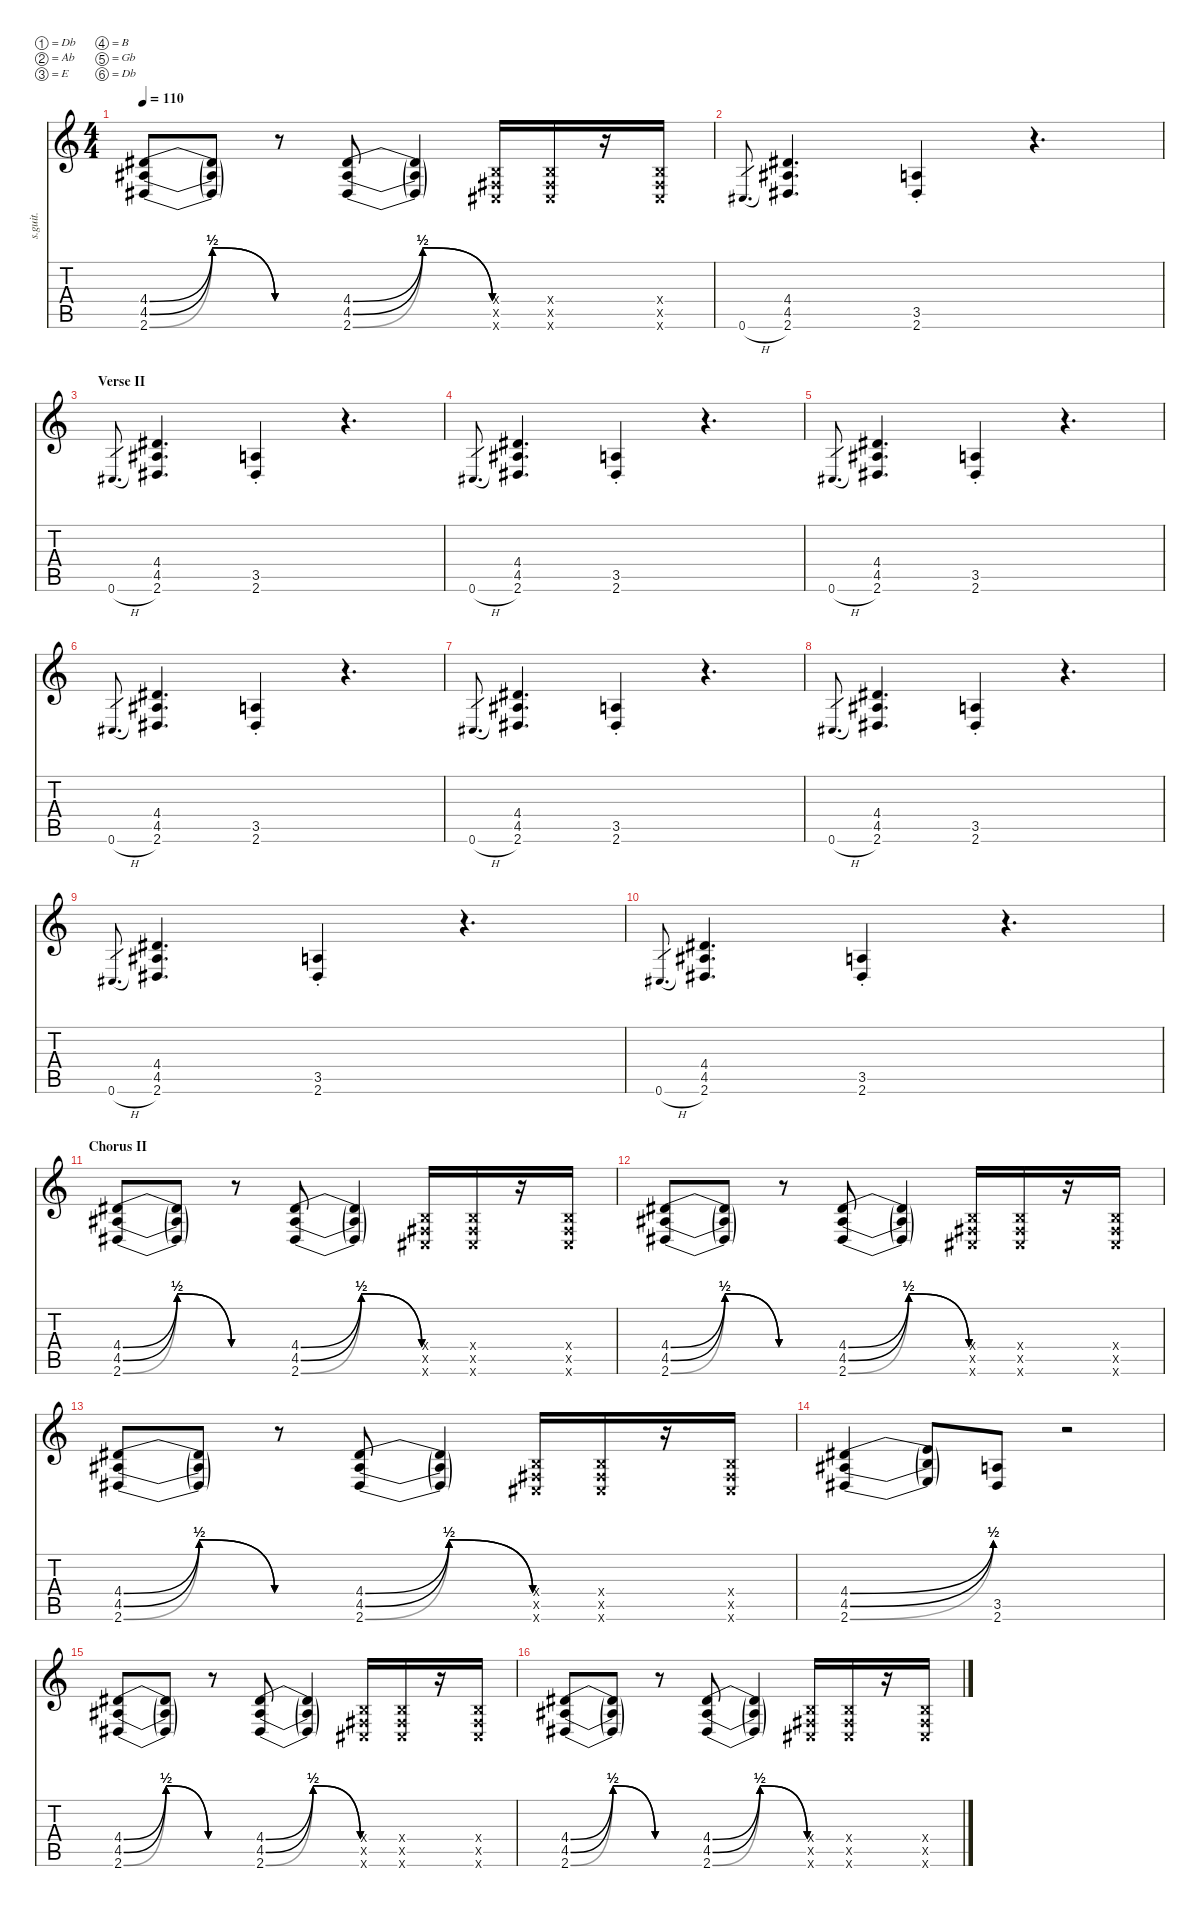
\defaultSystemsLayout 4
\hideDynamics
\bracketExtendMode nobrackets
\track ("Wes" "s.guit.") {instrument distortionguitar}
\staff {score tabs}
\tuning (Db4 Ab3 E3 B2 Gb2 Db2)
\ts (4 4)
\tempo 110
\clef g2
\ks c
(2.6{be (bendrelease 0 0 31.2 2 31.799999999999997 2 58.8 0) acc #} 4.5{be (bendrelease 0 0 31.799999999999997 2 34.199999999999996 2 58.8 0) acc #} 4.4{be (bendrelease 0 0 25.8 2 43.199999999999996 2 43.199999999999996 0) acc #}).8{lyrics (0 "") lyrics (1 "") lyrics (2 "") lyrics (3 "") lyrics (4 "") dy ff} (4.5{t acc #} 2.6{t acc #} 4.4{t acc #}).8{lyrics (0 "") lyrics (1 "") lyrics (2 "") lyrics (3 "") lyrics (4 "")} r.8 (2.6{be (bendrelease 0 0 31.2 2 31.799999999999997 2 58.8 0) acc #} 4.5{be (bendrelease 0 0 31.799999999999997 2 34.199999999999996 2 58.8 0) acc #} 4.4{be (bendrelease 0 0 25.8 2 43.199999999999996 2 43.199999999999996 0) acc #}).8{lyrics (0 "") lyrics (1 "") lyrics (2 "") lyrics (3 "") lyrics (4 "")} (4.5{t acc #} 2.6{t acc #} 4.4{t acc #}).4{lyrics (0 "") lyrics (1 "") lyrics (2 "") lyrics (3 "") lyrics (4 "")} (0.6{x acc #} 0.5{x acc #} 0.4{x}).16{lyrics (0 "") lyrics (1 "") lyrics (2 "") lyrics (3 "") lyrics (4 "")} (0.4{x} 0.5{x acc #} 0.6{x acc #}).16{lyrics (0 "") lyrics (1 "") lyrics (2 "") lyrics (3 "") lyrics (4 "")} r.16 (0.5{x acc #} 0.4{x} 0.6{x acc #}).16{lyrics (0 "") lyrics (1 "") lyrics (2 "") lyrics (3 "") lyrics (4 "")} |
0.6{h acc #}.8{d lyrics (0 "") lyrics (1 "") lyrics (2 "") lyrics (3 "") lyrics (4 "") gr dy mf} (2.6{acc #} 4.5{acc #} 4.4{acc #}).4{d lyrics (0 "") lyrics (1 "") lyrics (2 "") lyrics (3 "") lyrics (4 "") dy ff} (3.5{st} 2.6{st acc #}).4{lyrics (0 "") lyrics (1 "") lyrics (2 "") lyrics (3 "") lyrics (4 "")} r.4{d} |
\section ("" "Verse II")
0.6{h acc #}.8{d lyrics (0 "") lyrics (1 "") lyrics (2 "") lyrics (3 "") lyrics (4 "") gr dy mf} (2.6{acc #} 4.5{acc #} 4.4{acc #}).4{d lyrics (0 "") lyrics (1 "") lyrics (2 "") lyrics (3 "") lyrics (4 "") dy ff} (3.5{st} 2.6{st acc #}).4{lyrics (0 "") lyrics (1 "") lyrics (2 "") lyrics (3 "") lyrics (4 "")} r.4{d} |
0.6{h acc #}.8{d lyrics (0 "") lyrics (1 "") lyrics (2 "") lyrics (3 "") lyrics (4 "") gr dy mf} (2.6{acc #} 4.5{acc #} 4.4{acc #}).4{d lyrics (0 "") lyrics (1 "") lyrics (2 "") lyrics (3 "") lyrics (4 "") dy ff} (3.5{st} 2.6{st acc #}).4{lyrics (0 "") lyrics (1 "") lyrics (2 "") lyrics (3 "") lyrics (4 "")} r.4{d} |
0.6{h acc #}.8{d lyrics (0 "") lyrics (1 "") lyrics (2 "") lyrics (3 "") lyrics (4 "") gr dy mf} (2.6{acc #} 4.5{acc #} 4.4{acc #}).4{d lyrics (0 "") lyrics (1 "") lyrics (2 "") lyrics (3 "") lyrics (4 "") dy ff} (3.5{st} 2.6{st acc #}).4{lyrics (0 "") lyrics (1 "") lyrics (2 "") lyrics (3 "") lyrics (4 "")} r.4{d} |
0.6{h acc #}.8{d lyrics (0 "") lyrics (1 "") lyrics (2 "") lyrics (3 "") lyrics (4 "") gr dy mf} (2.6{acc #} 4.5{acc #} 4.4{acc #}).4{d lyrics (0 "") lyrics (1 "") lyrics (2 "") lyrics (3 "") lyrics (4 "") dy ff} (3.5{st} 2.6{st acc #}).4{lyrics (0 "") lyrics (1 "") lyrics (2 "") lyrics (3 "") lyrics (4 "")} r.4{d} |
0.6{h acc #}.8{d lyrics (0 "") lyrics (1 "") lyrics (2 "") lyrics (3 "") lyrics (4 "") gr dy mf} (2.6{acc #} 4.5{acc #} 4.4{acc #}).4{d lyrics (0 "") lyrics (1 "") lyrics (2 "") lyrics (3 "") lyrics (4 "") dy ff} (3.5{st} 2.6{st acc #}).4{lyrics (0 "") lyrics (1 "") lyrics (2 "") lyrics (3 "") lyrics (4 "")} r.4{d} |
0.6{h acc #}.8{d lyrics (0 "") lyrics (1 "") lyrics (2 "") lyrics (3 "") lyrics (4 "") gr dy mf} (2.6{acc #} 4.5{acc #} 4.4{acc #}).4{d lyrics (0 "") lyrics (1 "") lyrics (2 "") lyrics (3 "") lyrics (4 "") dy ff} (3.5{st} 2.6{st acc #}).4{lyrics (0 "") lyrics (1 "") lyrics (2 "") lyrics (3 "") lyrics (4 "")} r.4{d} |
0.6{h acc #}.8{d lyrics (0 "") lyrics (1 "") lyrics (2 "") lyrics (3 "") lyrics (4 "") gr dy mf} (2.6{acc #} 4.5{acc #} 4.4{acc #}).4{d lyrics (0 "") lyrics (1 "") lyrics (2 "") lyrics (3 "") lyrics (4 "") dy ff} (3.5{st} 2.6{st acc #}).4{lyrics (0 "") lyrics (1 "") lyrics (2 "") lyrics (3 "") lyrics (4 "")} r.4{d} |
0.6{h acc #}.8{d lyrics (0 "") lyrics (1 "") lyrics (2 "") lyrics (3 "") lyrics (4 "") gr dy mf} (2.6{acc #} 4.5{acc #} 4.4{acc #}).4{d lyrics (0 "") lyrics (1 "") lyrics (2 "") lyrics (3 "") lyrics (4 "") dy ff} (3.5{st} 2.6{st acc #}).4{lyrics (0 "") lyrics (1 "") lyrics (2 "") lyrics (3 "") lyrics (4 "")} r.4{d} |
\section ("" "Chorus II")
(2.6{be (bendrelease 0 0 31.2 2 31.799999999999997 2 58.8 0) acc #} 4.5{be (bendrelease 0 0 31.799999999999997 2 34.199999999999996 2 58.8 0) acc #} 4.4{be (bendrelease 0 0 25.8 2 43.199999999999996 2 43.199999999999996 0) acc #}).8{lyrics (0 "") lyrics (1 "") lyrics (2 "") lyrics (3 "") lyrics (4 "")} (4.5{t acc #} 2.6{t acc #} 4.4{t acc #}).8{lyrics (0 "") lyrics (1 "") lyrics (2 "") lyrics (3 "") lyrics (4 "")} r.8 (2.6{be (bendrelease 0 0 31.2 2 31.799999999999997 2 58.8 0) acc #} 4.5{be (bendrelease 0 0 31.799999999999997 2 34.199999999999996 2 58.8 0) acc #} 4.4{be (bendrelease 0 0 25.8 2 43.199999999999996 2 43.199999999999996 0) acc #}).8{lyrics (0 "") lyrics (1 "") lyrics (2 "") lyrics (3 "") lyrics (4 "")} (4.5{t acc #} 2.6{t acc #} 4.4{t acc #}).4{lyrics (0 "") lyrics (1 "") lyrics (2 "") lyrics (3 "") lyrics (4 "")} (0.6{x acc #} 0.5{x acc #} 0.4{x}).16{lyrics (0 "") lyrics (1 "") lyrics (2 "") lyrics (3 "") lyrics (4 "")} (0.4{x} 0.5{x acc #} 0.6{x acc #}).16{lyrics (0 "") lyrics (1 "") lyrics (2 "") lyrics (3 "") lyrics (4 "")} r.16 (0.5{x acc #} 0.4{x} 0.6{x acc #}).16{lyrics (0 "") lyrics (1 "") lyrics (2 "") lyrics (3 "") lyrics (4 "")} |
(2.6{be (bendrelease 0 0 31.2 2 31.799999999999997 2 58.8 0) acc #} 4.5{be (bendrelease 0 0 31.799999999999997 2 34.199999999999996 2 58.8 0) acc #} 4.4{be (bendrelease 0 0 25.8 2 43.199999999999996 2 43.199999999999996 0) acc #}).8{lyrics (0 "") lyrics (1 "") lyrics (2 "") lyrics (3 "") lyrics (4 "")} (4.5{t acc #} 2.6{t acc #} 4.4{t acc #}).8{lyrics (0 "") lyrics (1 "") lyrics (2 "") lyrics (3 "") lyrics (4 "")} r.8 (2.6{be (bendrelease 0 0 31.2 2 31.799999999999997 2 58.8 0) acc #} 4.5{be (bendrelease 0 0 31.799999999999997 2 34.199999999999996 2 58.8 0) acc #} 4.4{be (bendrelease 0 0 25.8 2 43.199999999999996 2 43.199999999999996 0) acc #}).8{lyrics (0 "") lyrics (1 "") lyrics (2 "") lyrics (3 "") lyrics (4 "")} (4.5{t acc #} 2.6{t acc #} 4.4{t acc #}).4{lyrics (0 "") lyrics (1 "") lyrics (2 "") lyrics (3 "") lyrics (4 "")} (0.6{x acc #} 0.5{x acc #} 0.4{x}).16{lyrics (0 "") lyrics (1 "") lyrics (2 "") lyrics (3 "") lyrics (4 "")} (0.4{x} 0.5{x acc #} 0.6{x acc #}).16{lyrics (0 "") lyrics (1 "") lyrics (2 "") lyrics (3 "") lyrics (4 "")} r.16 (0.5{x acc #} 0.4{x} 0.6{x acc #}).16{lyrics (0 "") lyrics (1 "") lyrics (2 "") lyrics (3 "") lyrics (4 "")} |
(2.6{be (bendrelease 0 0 31.2 2 31.799999999999997 2 58.8 0) acc #} 4.5{be (bendrelease 0 0 31.799999999999997 2 34.199999999999996 2 58.8 0) acc #} 4.4{be (bendrelease 0 0 25.8 2 43.199999999999996 2 43.199999999999996 0) acc #}).8{lyrics (0 "") lyrics (1 "") lyrics (2 "") lyrics (3 "") lyrics (4 "")} (4.5{t acc #} 2.6{t acc #} 4.4{t acc #}).8{lyrics (0 "") lyrics (1 "") lyrics (2 "") lyrics (3 "") lyrics (4 "")} r.8 (2.6{be (bendrelease 0 0 31.2 2 31.799999999999997 2 58.8 0) acc #} 4.5{be (bendrelease 0 0 31.799999999999997 2 34.199999999999996 2 58.8 0) acc #} 4.4{be (bendrelease 0 0 25.8 2 43.199999999999996 2 43.199999999999996 0) acc #}).8{lyrics (0 "") lyrics (1 "") lyrics (2 "") lyrics (3 "") lyrics (4 "")} (4.5{t acc #} 2.6{t acc #} 4.4{t acc #}).4{lyrics (0 "") lyrics (1 "") lyrics (2 "") lyrics (3 "") lyrics (4 "")} (0.6{x acc #} 0.5{x acc #} 0.4{x}).16{lyrics (0 "") lyrics (1 "") lyrics (2 "") lyrics (3 "") lyrics (4 "")} (0.4{x} 0.5{x acc #} 0.6{x acc #}).16{lyrics (0 "") lyrics (1 "") lyrics (2 "") lyrics (3 "") lyrics (4 "")} r.16 (0.5{x acc #} 0.4{x} 0.6{x acc #}).16{lyrics (0 "") lyrics (1 "") lyrics (2 "") lyrics (3 "") lyrics (4 "")} |
(2.6{be (bend 0 0 31.2 2) acc #} 4.5{be (bend 0 0 31.799999999999997 2) acc #} 4.4{be (bend 0 0 31.2 2) acc #}).4{lyrics (0 "") lyrics (1 "") lyrics (2 "") lyrics (3 "") lyrics (4 "")} (4.5{t} 2.6{t} 4.4{t}).8{lyrics (0 "") lyrics (1 "") lyrics (2 "") lyrics (3 "") lyrics (4 "")} (3.5 2.6{acc #}).8{lyrics (0 "") lyrics (1 "") lyrics (2 "") lyrics (3 "") lyrics (4 "")} r.2 |
(2.6{be (bendrelease 0 0 31.2 2 31.799999999999997 2 58.8 0) acc #} 4.5{be (bendrelease 0 0 31.799999999999997 2 34.199999999999996 2 58.8 0) acc #} 4.4{be (bendrelease 0 0 25.8 2 43.199999999999996 2 43.199999999999996 0) acc #}).8{lyrics (0 "") lyrics (1 "") lyrics (2 "") lyrics (3 "") lyrics (4 "")} (4.5{t acc #} 2.6{t acc #} 4.4{t acc #}).8{lyrics (0 "") lyrics (1 "") lyrics (2 "") lyrics (3 "") lyrics (4 "")} r.8 (2.6{be (bendrelease 0 0 31.2 2 31.799999999999997 2 58.8 0) acc #} 4.5{be (bendrelease 0 0 31.799999999999997 2 34.199999999999996 2 58.8 0) acc #} 4.4{be (bendrelease 0 0 25.8 2 43.199999999999996 2 43.199999999999996 0) acc #}).8{lyrics (0 "") lyrics (1 "") lyrics (2 "") lyrics (3 "") lyrics (4 "")} (4.5{t acc #} 2.6{t acc #} 4.4{t acc #}).4{lyrics (0 "") lyrics (1 "") lyrics (2 "") lyrics (3 "") lyrics (4 "")} (0.6{x acc #} 0.5{x acc #} 0.4{x}).16{lyrics (0 "") lyrics (1 "") lyrics (2 "") lyrics (3 "") lyrics (4 "")} (0.4{x} 0.5{x acc #} 0.6{x acc #}).16{lyrics (0 "") lyrics (1 "") lyrics (2 "") lyrics (3 "") lyrics (4 "")} r.16 (0.5{x acc #} 0.4{x} 0.6{x acc #}).16{lyrics (0 "") lyrics (1 "") lyrics (2 "") lyrics (3 "") lyrics (4 "")} |
(2.6{be (bendrelease 0 0 31.2 2 31.799999999999997 2 58.8 0) acc #} 4.5{be (bendrelease 0 0 31.799999999999997 2 34.199999999999996 2 58.8 0) acc #} 4.4{be (bendrelease 0 0 25.8 2 43.199999999999996 2 43.199999999999996 0) acc #}).8{lyrics (0 "") lyrics (1 "") lyrics (2 "") lyrics (3 "") lyrics (4 "")} (4.5{t acc #} 2.6{t acc #} 4.4{t acc #}).8{lyrics (0 "") lyrics (1 "") lyrics (2 "") lyrics (3 "") lyrics (4 "")} r.8 (2.6{be (bendrelease 0 0 31.2 2 31.799999999999997 2 58.8 0) acc #} 4.5{be (bendrelease 0 0 31.799999999999997 2 34.199999999999996 2 58.8 0) acc #} 4.4{be (bendrelease 0 0 25.8 2 43.199999999999996 2 43.199999999999996 0) acc #}).8{lyrics (0 "") lyrics (1 "") lyrics (2 "") lyrics (3 "") lyrics (4 "")} (4.5{t acc #} 2.6{t acc #} 4.4{t acc #}).4{lyrics (0 "") lyrics (1 "") lyrics (2 "") lyrics (3 "") lyrics (4 "")} (0.6{x acc #} 0.5{x acc #} 0.4{x}).16{lyrics (0 "") lyrics (1 "") lyrics (2 "") lyrics (3 "") lyrics (4 "")} (0.4{x} 0.5{x acc #} 0.6{x acc #}).16{lyrics (0 "") lyrics (1 "") lyrics (2 "") lyrics (3 "") lyrics (4 "")} r.16 (0.5{x acc #} 0.4{x} 0.6{x acc #}).16{lyrics (0 "") lyrics (1 "") lyrics (2 "") lyrics (3 "") lyrics (4 "")}
